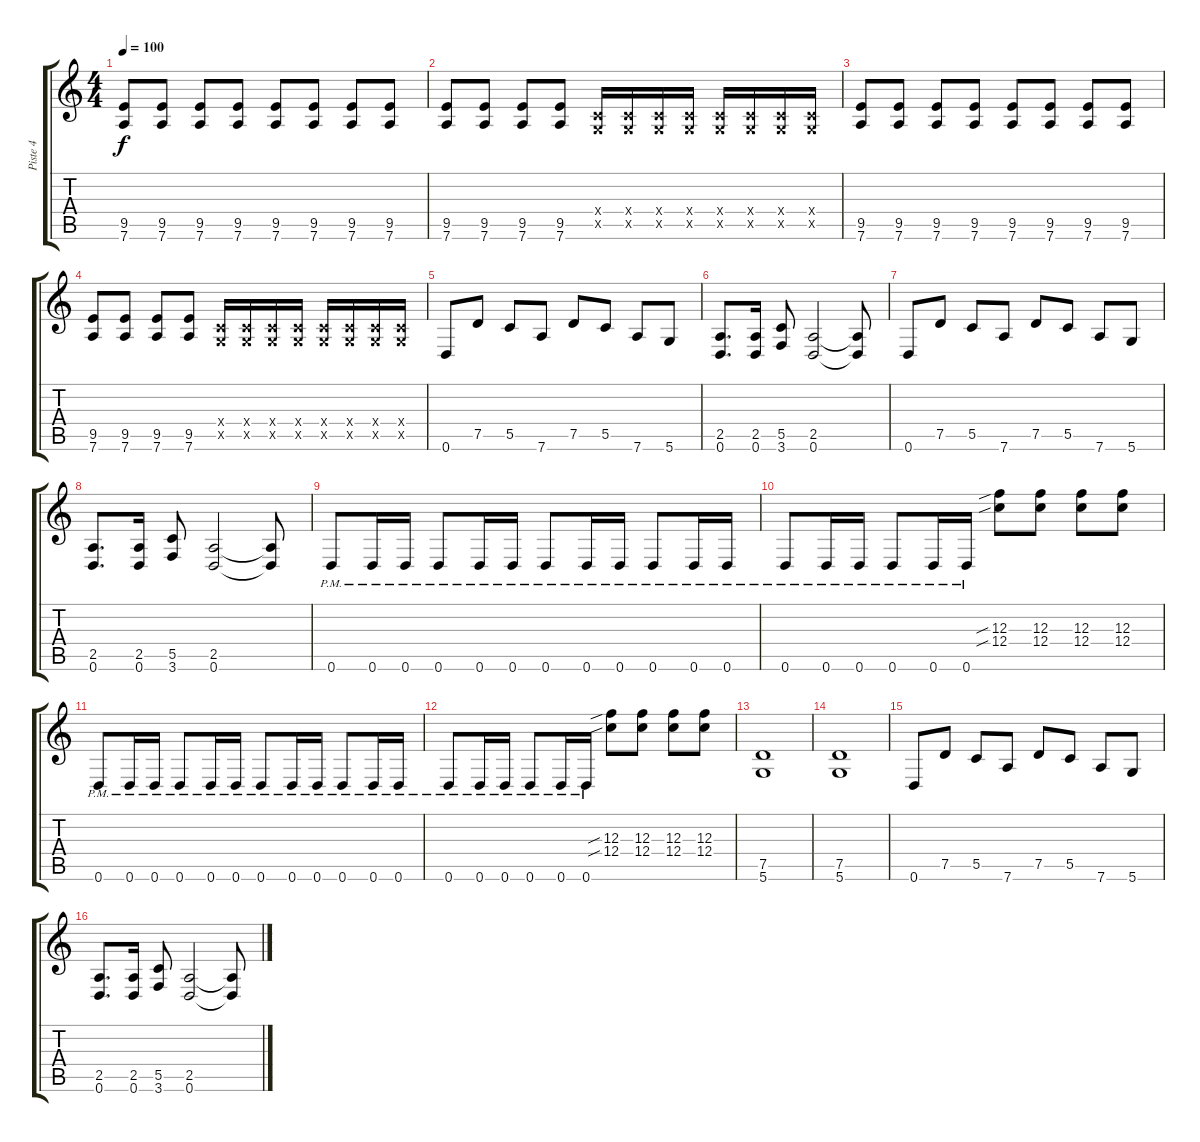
\track ("Piste 4" "Piste 4") {instrument distortionguitar}
\staff {score tabs}
\tuning (D4 A3 F3 C3 G2 D2) {hide}
\ts (4 4)
\tempo 100
\clef g2
\ks c
(9.5 7.6).8{dy f} (9.5 7.6).8 (9.5 7.6).8 (9.5 7.6).8 (9.5 7.6).8 (9.5 7.6).8 (9.5 7.6).8 (9.5 7.6).8 |
(9.5 7.6).8 (9.5 7.6).8 (9.5 7.6).8 (9.5 7.6).8 (0.4{x} 0.5{x}).16 (0.4{x} 0.5{x}).16 (0.4{x} 0.5{x}).16 (0.4{x} 0.5{x}).16 (0.4{x} 0.5{x}).16 (0.4{x} 0.5{x}).16 (0.4{x} 0.5{x}).16 (0.4{x} 0.5{x}).16 |
(9.5 7.6).8 (9.5 7.6).8 (9.5 7.6).8 (9.5 7.6).8 (9.5 7.6).8 (9.5 7.6).8 (9.5 7.6).8 (9.5 7.6).8 |
(9.5 7.6).8 (9.5 7.6).8 (9.5 7.6).8 (9.5 7.6).8 (0.4{x} 0.5{x}).16 (0.4{x} 0.5{x}).16 (0.4{x} 0.5{x}).16 (0.4{x} 0.5{x}).16 (0.4{x} 0.5{x}).16 (0.4{x} 0.5{x}).16 (0.4{x} 0.5{x}).16 (0.4{x} 0.5{x}).16 |
0.6.8 7.5.8 5.5.8 7.6.8 7.5.8 5.5.8 7.6.8 5.6.8 |
(2.5 0.6).8{d} (2.5 0.6).16 (5.5 3.6).8 (2.5 0.6).2 (2.5{t} 0.6{t}).8 |
0.6.8 7.5.8 5.5.8 7.6.8 7.5.8 5.5.8 7.6.8 5.6.8 |
(2.5 0.6).8{d} (2.5 0.6).16 (5.5 3.6).8 (2.5 0.6).2 (2.5{t} 0.6{t}).8 |
0.6{pm}.8 0.6{pm}.16 0.6{pm}.16 0.6{pm}.8 0.6{pm}.16 0.6{pm}.16 0.6{pm}.8 0.6{pm}.16 0.6{pm}.16 0.6{pm}.8 0.6{pm}.16 0.6{pm}.16 |
0.6{pm}.8 0.6{pm}.16 0.6{pm}.16 0.6{pm}.8 0.6{pm}.16 0.6{pm}.16 (12.3{sib} 12.4{sib}).8 (12.3 12.4).8 (12.3 12.4).8 (12.3 12.4).8 |
0.6{pm}.8 0.6{pm}.16 0.6{pm}.16 0.6{pm}.8 0.6{pm}.16 0.6{pm}.16 0.6{pm}.8 0.6{pm}.16 0.6{pm}.16 0.6{pm}.8 0.6{pm}.16 0.6{pm}.16 |
0.6{pm}.8 0.6{pm}.16 0.6{pm}.16 0.6{pm}.8 0.6{pm}.16 0.6{pm}.16 (12.3{sib} 12.4{sib}).8 (12.3 12.4).8 (12.3 12.4).8 (12.3 12.4).8 |
(7.5 5.6).1 |
(7.5 5.6).1 |
0.6.8 7.5.8 5.5.8 7.6.8 7.5.8 5.5.8 7.6.8 5.6.8 |
(2.5 0.6).8{d} (2.5 0.6).16 (5.5 3.6).8 (2.5 0.6).2 (2.5{t} 0.6{t}).8
